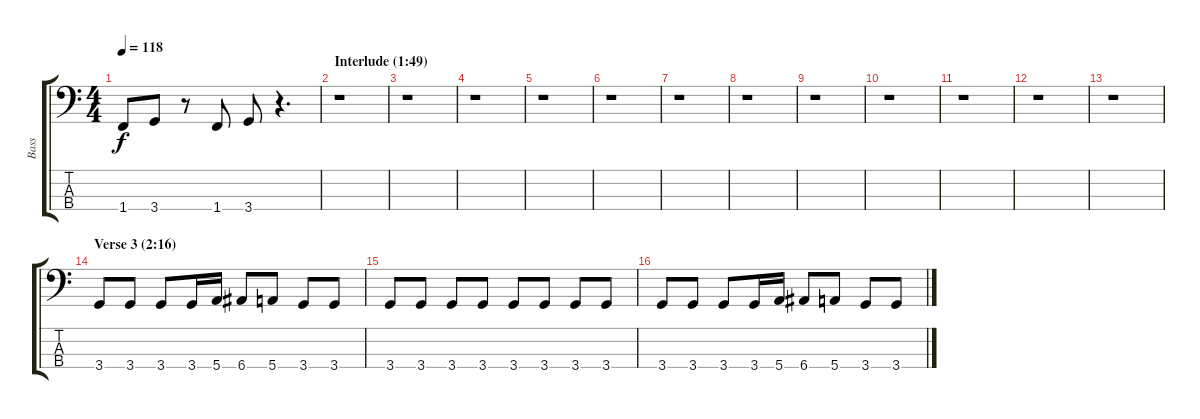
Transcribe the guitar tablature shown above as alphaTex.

\track ("Bass" "Bass") {instrument synthbass2}
\staff {score tabs}
\tuning (G2 D2 A1 E1) {hide}
\ts (4 4)
\tempo 118
\clef f4
\ks c
1.4.8{dy f} 3.4.8 r.8 1.4.8 3.4.8 r.4{d} |
\section ("" "Interlude (1:49)")
r.1 |
r.1 |
r.1 |
r.1 |
r.1 |
r.1 |
r.1 |
r.1 |
r.1 |
r.1 |
r.1 |
r.1 |
\section ("" "Verse 3 (2:16)")
3.4.8 3.4.8 3.4.8 3.4.16 5.4.16 6.4.8 5.4.8 3.4.8 3.4.8 |
3.4.8 3.4.8 3.4.8 3.4.8 3.4.8 3.4.8 3.4.8 3.4.8 |
3.4.8 3.4.8 3.4.8 3.4.16 5.4.16 6.4.8 5.4.8 3.4.8 3.4.8
